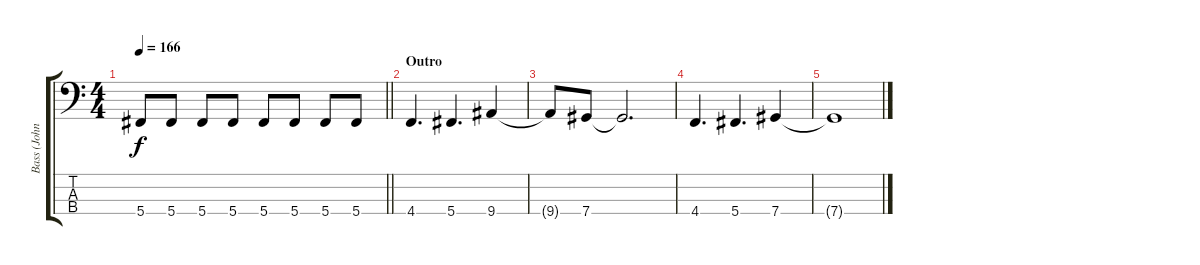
\track ("Bass (John)" "Bass (John") {instrument electricbassfinger}
\staff {score tabs}
\tuning (Gb2 Db2 Ab1 Db1) {hide}
\ts (4 4)
\tempo 166
\clef f4
\barLineRight lightlight
\ks c
5.4.8{dy f} 5.4.8 5.4.8 5.4.8 5.4.8 5.4.8 5.4.8 5.4.8 |
\section ("" "Outro")
4.4.4{d} 5.4.4{d} 9.4.4 |
9.4{t}.8 7.4.8 7.4{t}.2{d} |
4.4.4{d} 5.4.4{d} 7.4.4 |
7.4{t}.1
